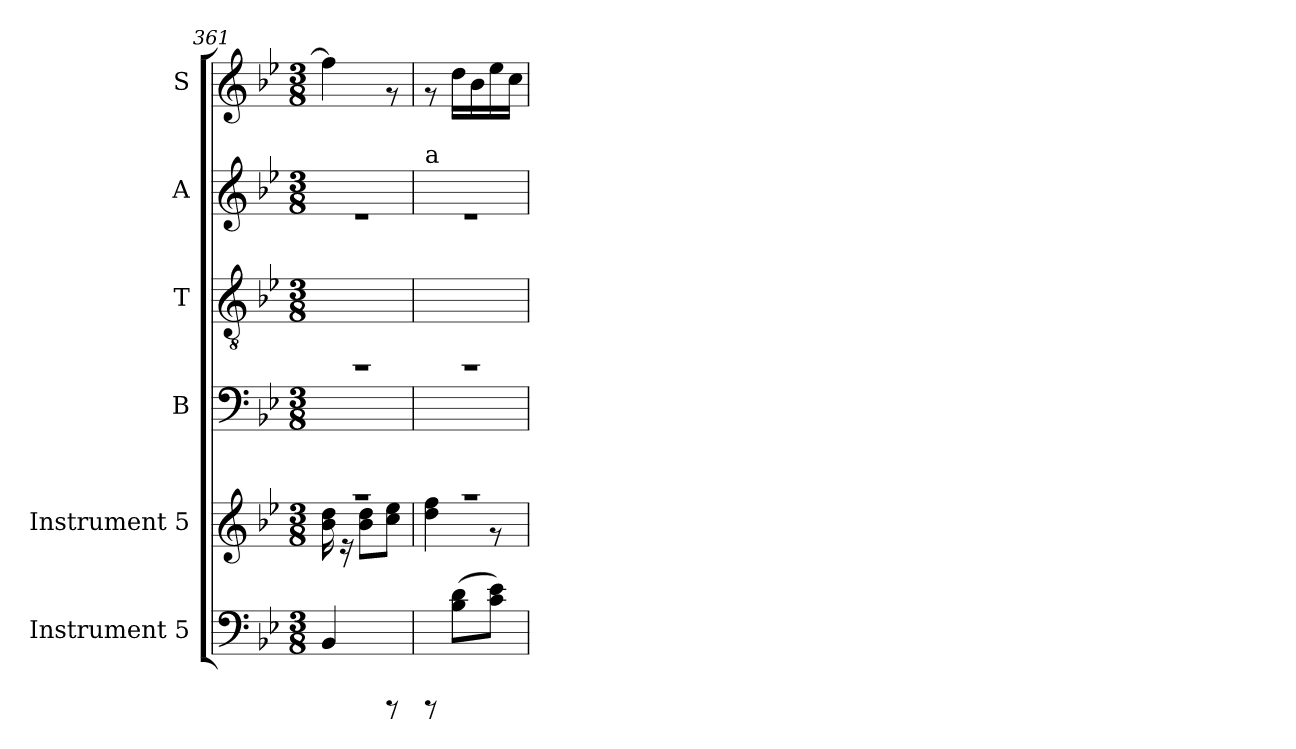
**kern	**kern	**kern	**kern	**kern	**kern	**text
*part6	*part5	*part4	*part3	*part2	*part1	*part1
*staff6	*staff5	*staff4	*staff3	*staff2	*staff1	*staff1
*I"Instrument 5	*I"Instrument 5	*I"B	*I"T	*I"A	*I"S	*
*	*	*I'B	*I'T	*I'A	*I'S	*
*clefF4	*clefG2	*clefF4	*clefGv2	*clefG2	*clefG2	*
*k[b-e-]	*k[b-e-]	*k[b-e-]	*k[b-e-]	*k[b-e-]	*k[b-e-]	*
*B-:	*B-:	*B-:	*B-:	*B-:	*B-:	*
*M3/8	*M3/8	*M3/8	*M3/8	*M3/8	*M3/8	*
=361	=361	=361	=361	=361	=361	=361
!	!	!	!	!	!	!LO:LY:b:cj
4BB-/	16b-\ 16dd\	4.rBBBB	4.rEE	4.re	4ff\]	.
.	16re	.	.	.	.	.
.	8b-\ 8dd\L	.	.	.	.	.
8rCCC	8ee-\ 8cc\J	.	.	.	8rf	.
=362	=362	=362	=362	=362	=362	=362
!	!	!	!	!LO:TX:a:t=a	!	!
8rCCC	4dd\ 4ff\	4.rBBBB	4.rEE	4.re	8rf	.
!	!	!	!	!	!	!LO:LY:b:cj
(>8d\ 8B-\L	.	.	.	.	16dd\L	.
!	!	!	!	!	!	!LO:LY:b:cj
.	.	.	.	.	16b-\	.
!	!	!	!	!	!	!LO:LY:b:cj
8c\ 8e-\J)	8rf	.	.	.	16ee-\	.
!	!	!	!	!	!	!LO:LY:b:cj
.	.	.	.	.	16cc\J	.
=	=	=	=	=	=	=
*-	*-	*-	*-	*-	*-	*-
